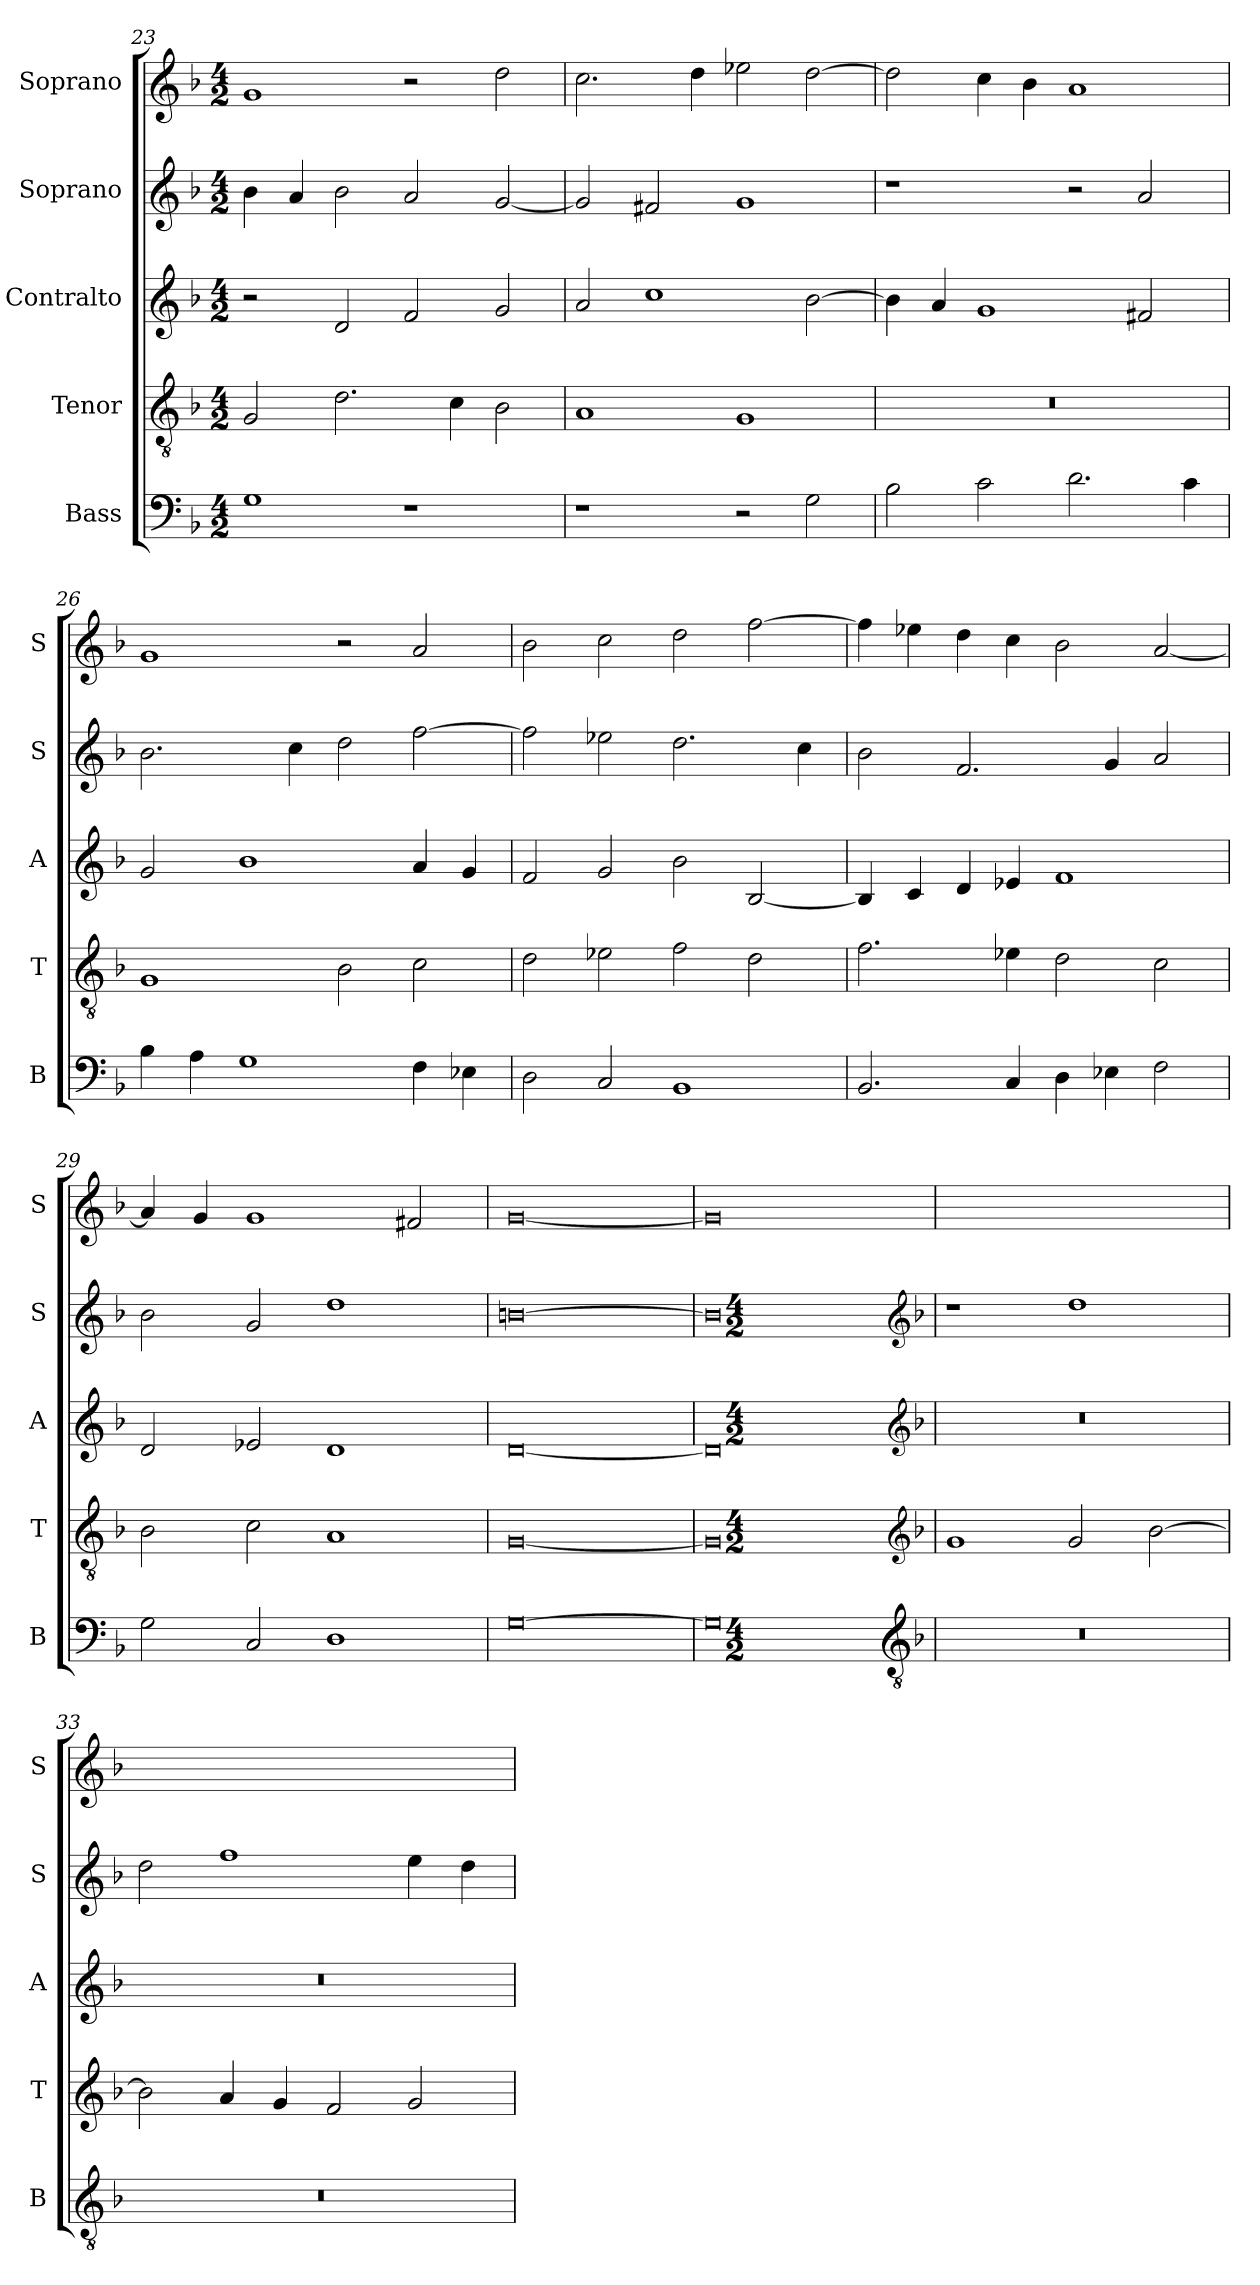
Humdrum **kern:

**kern	**kern	**kern	**kern	**kern
*part5	*part4	*part3	*part2	*part1
*staff5	*staff4	*staff3	*staff2	*staff1
*I"Bass	*I"Tenor	*I"Contralto	*I"Soprano	*I"Soprano
*I'B	*I'T	*I'A	*I'S	*I'S
*clefF4	*clefGv2	*clefG2	*clefG2	*clefG2
*k[b-]	*k[b-]	*k[b-]	*k[b-]	*k[b-]
*G:dor	*G:dor	*G:dor	*G:dor	*G:dor
*M4/2	*M4/2	*M4/2	*M4/2	*M4/2
=23	=23	=23	=23	=23
1G	2G	2r	4b-	1g
.	.	.	4a	.
.	2.d	2d	2b-	.
1r	.	2f	2a	2r
.	4c	.	.	.
.	2B-	2g	[2g	2dd
=24	=24	=24	=24	=24
1r	1A	2a	2g]	2.cc
.	.	1cc	2f#X	.
.	.	.	.	4dd
2r	1G	.	1g	2ee-X
2G	.	[2b-	.	[2dd
=25	=25	=25	=25	=25
2B-	0r	4b-]	1r	2dd]
.	.	4a	.	.
2c	.	1g	.	4cc
.	.	.	.	4b-
2.d	.	.	2r	1a
.	.	2f#X	2a	.
4c	.	.	.	.
=26	=26	=26	=26	=26
4B-	1G	2g	2.b-	1g
4A	.	.	.	.
1G	.	1b-	.	.
.	.	.	4cc	.
.	2B-	.	2dd	2r
4F	2c	4a	[2ff	2a
4E-X	.	4g	.	.
=27	=27	=27	=27	=27
2D	2d	2f	2ff]	2b-
2C	2e-X	2g	2ee-X	2cc
1BB-	2f	2b-	2.dd	2dd
.	2d	[2B-	.	[2ff
.	.	.	4cc	.
=28	=28	=28	=28	=28
2.BB-	2.f	4B-]	2b-	4ff]
.	.	4c	.	4ee-X
.	.	4d	2.f	4dd
4C	4e-X	4e-X	.	4cc
4D	2d	1f	.	2b-
4E-X	.	.	4g	.
2F	2c	.	2a	[2a
=29	=29	=29	=29	=29
2G	2B-	2d	2b-	4a]
.	.	.	.	4g
2C	2c	2e-X	2g	1g
1D	1A	1d	1dd	.
.	.	.	.	2f#X
=30	=30	=30	=30	=30
[0G	[0G	[0d	[0bn	[0g
=31	=31	=31	=31	=31
0G]	0G]	0d]	0b]	0g]
*clefGv2	*clefG2	*clefG2	*clefG2	*
*k[b-]	*k[b-]	*k[b-]	*k[b-]	*
*G:dor	*G:dor	*G:dor	*G:dor	*
*M4/2	*M4/2	*M4/2	*M4/2	*
=32	=32	=32	=32	=32
0r	1g	0r	1r	0ryy
.	2g	.	1dd	.
.	[2b-	.	.	.
=33	=33	=33	=33	=33
0r	2b-]	0r	2dd	0ryy
.	4a	.	1ff	.
.	4g	.	.	.
.	2f	.	.	.
.	2g	.	4ee	.
.	.	.	4dd	.
=	=	=	=	=
*-	*-	*-	*-	*-
